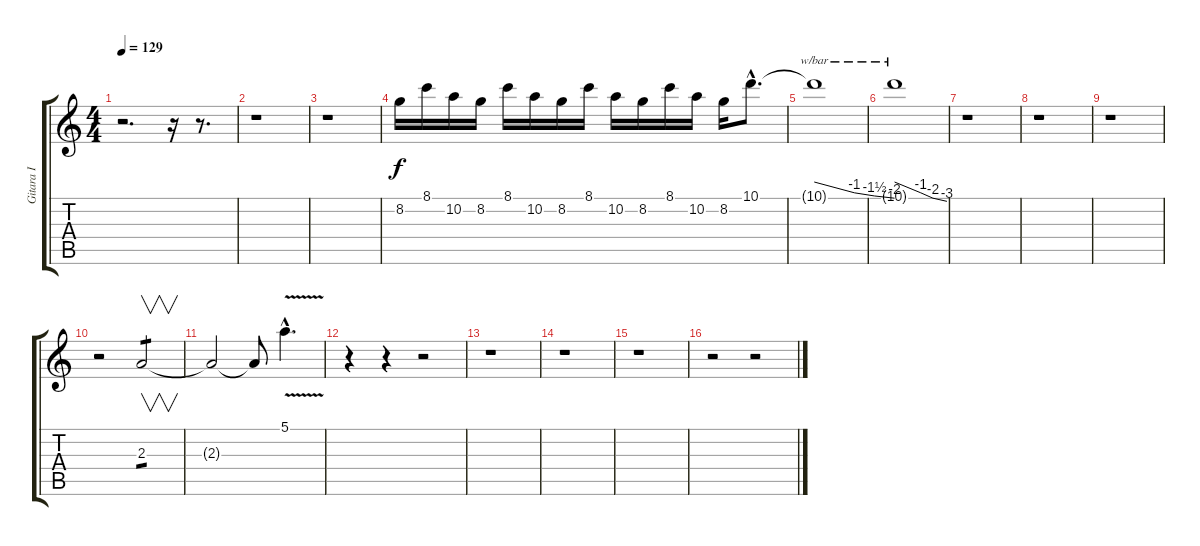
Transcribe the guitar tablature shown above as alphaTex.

\track ("Gitara I" "Gitara I") {instrument distortionguitar}
\staff {score tabs}
\tuning (E4 B3 G3 D3 A2 E2) {hide}
\ts (4 4)
\tempo 129
\clef g2
\ks c
r.2{d dy f} r.16 r.8{d} |
r.1 |
r.1 |
8.2.16 8.1.16 10.2.16 8.2.16 8.1.16 10.2.16 8.2.16 8.1.16 10.2.16 8.2.16 8.1.16 10.2.16 8.2.16 10.1{hac}.8{d} |
10.1{t}.1{tbe (custom default 0 0 30 -4 45 -6 60 -8)} |
10.1{t}.1{tbe (custom default 0 0 30 -4 44 -8 60 -12)} |
r.1 |
r.1 |
r.1 |
r.2 2.3.2{v tp 1} |
2.3{t}.2 2.3{t}.8 5.1{v hac}.4{d} |
r.4 r.4 r.2 |
r.1 |
r.1 |
r.1 |
r.2 r.2
